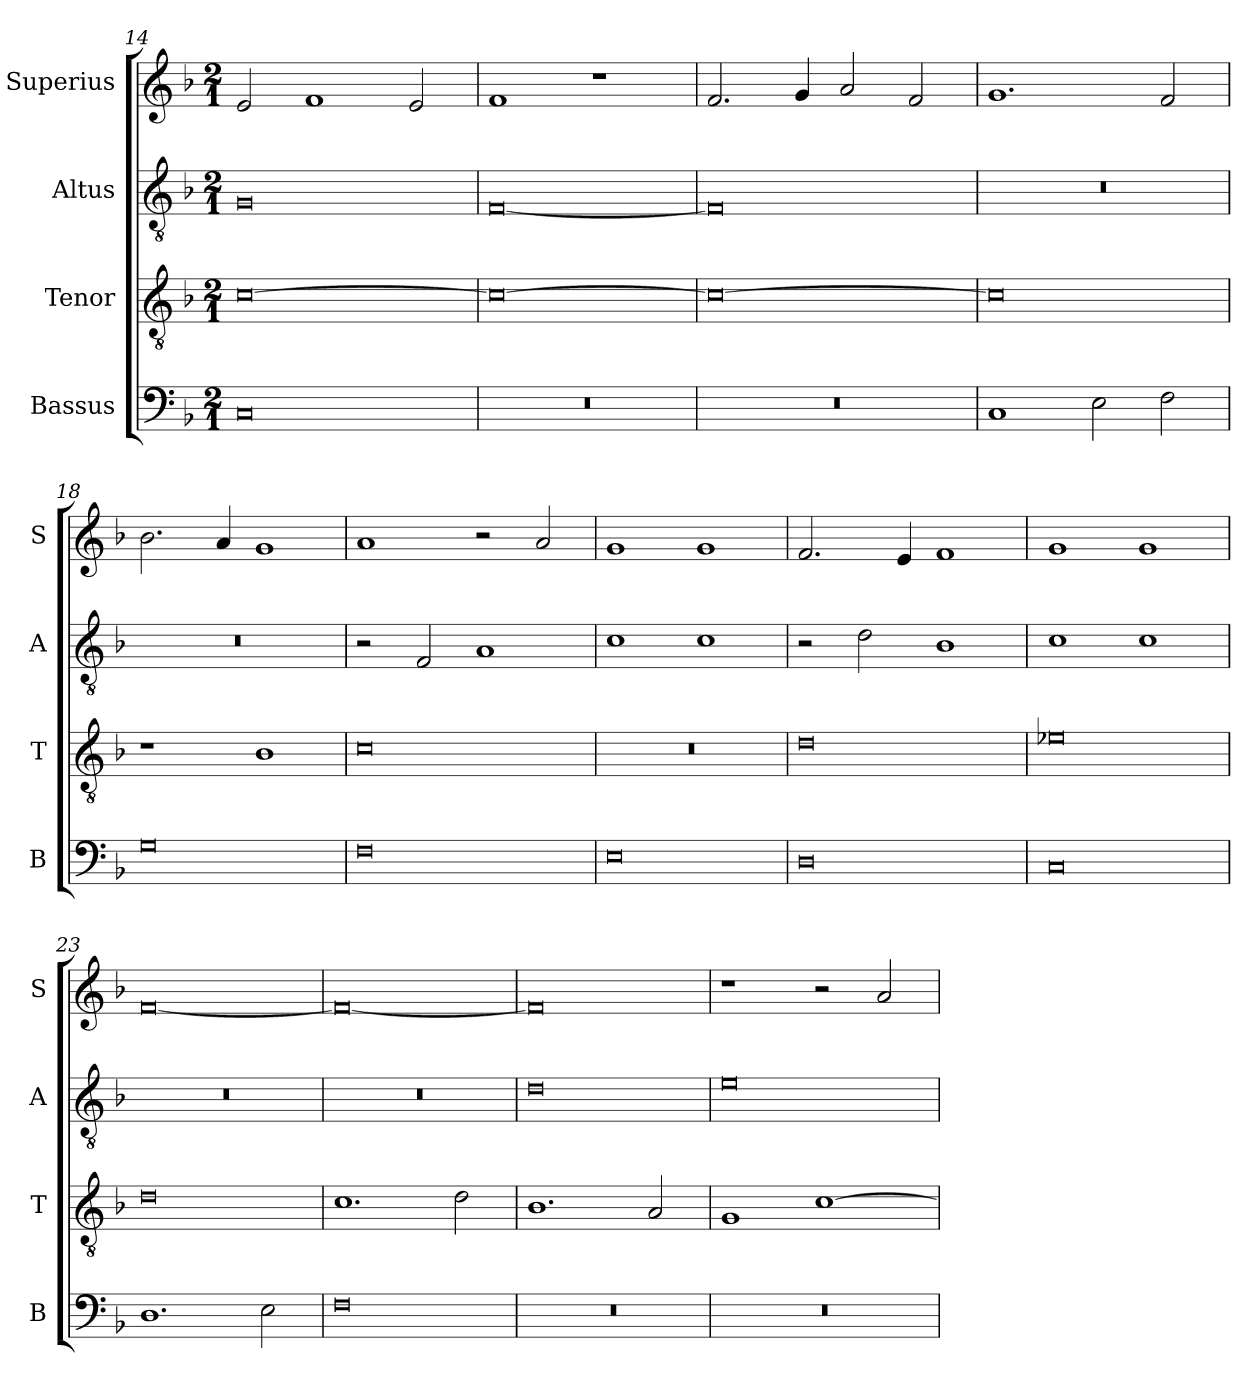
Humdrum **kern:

**kern	**kern	**kern	**kern
*part4	*part3	*part2	*part1
*staff4	*staff3	*staff2	*staff1
*I"Bassus	*I"Tenor	*I"Altus	*I"Superius
*I'B	*I'T	*I'A	*I'S
*clefF4	*clefGv2	*clefGv2	*clefG2
*k[b-]	*k[b-]	*k[b-]	*k[b-]
*M2/1	*M2/1	*M2/1	*M2/1
=14	=14	=14	=14
0C	[0c	0G	2e/
.	.	.	1f
.	.	.	2e/
=15	=15	=15	=15
0r	0c_	[0F	1f
.	.	.	1r
=16	=16	=16	=16
0r	0c_	0F]	2.f/
.	.	.	4g/
.	.	.	2a/
.	.	.	2f/
=17	=17	=17	=17
1C	0c]	0r	1.g
2E\	.	.	.
2F\	.	.	2f/
=18	=18	=18	=18
0G	1r	0r	2.b-\
.	.	.	4a/
.	1B-	.	1g
=19	=19	=19	=19
0F	0c	2r	1a
.	.	2F/	.
.	.	1A	2r
.	.	.	2a/
=20	=20	=20	=20
0E	0r	1c	1g
.	.	1c	1g
=21	=21	=21	=21
0D	0d	2r	2.f/
.	.	2d\	.
.	.	.	4e/
.	.	1B-	1f
=22	=22	=22	=22
0C	0e-X	1c	1g
.	.	1c	1g
=23	=23	=23	=23
1.D	0d	0r	[0f
2E\	.	.	.
=24	=24	=24	=24
0F	1.c	0r	0f_
.	2d\	.	.
=25	=25	=25	=25
0r	1.B-	0d	0f]
.	2A/	.	.
=26	=26	=26	=26
0r	1G	0e	1r
.	[1c	.	2r
.	.	.	2a/
=	=	=	=
*-	*-	*-	*-
